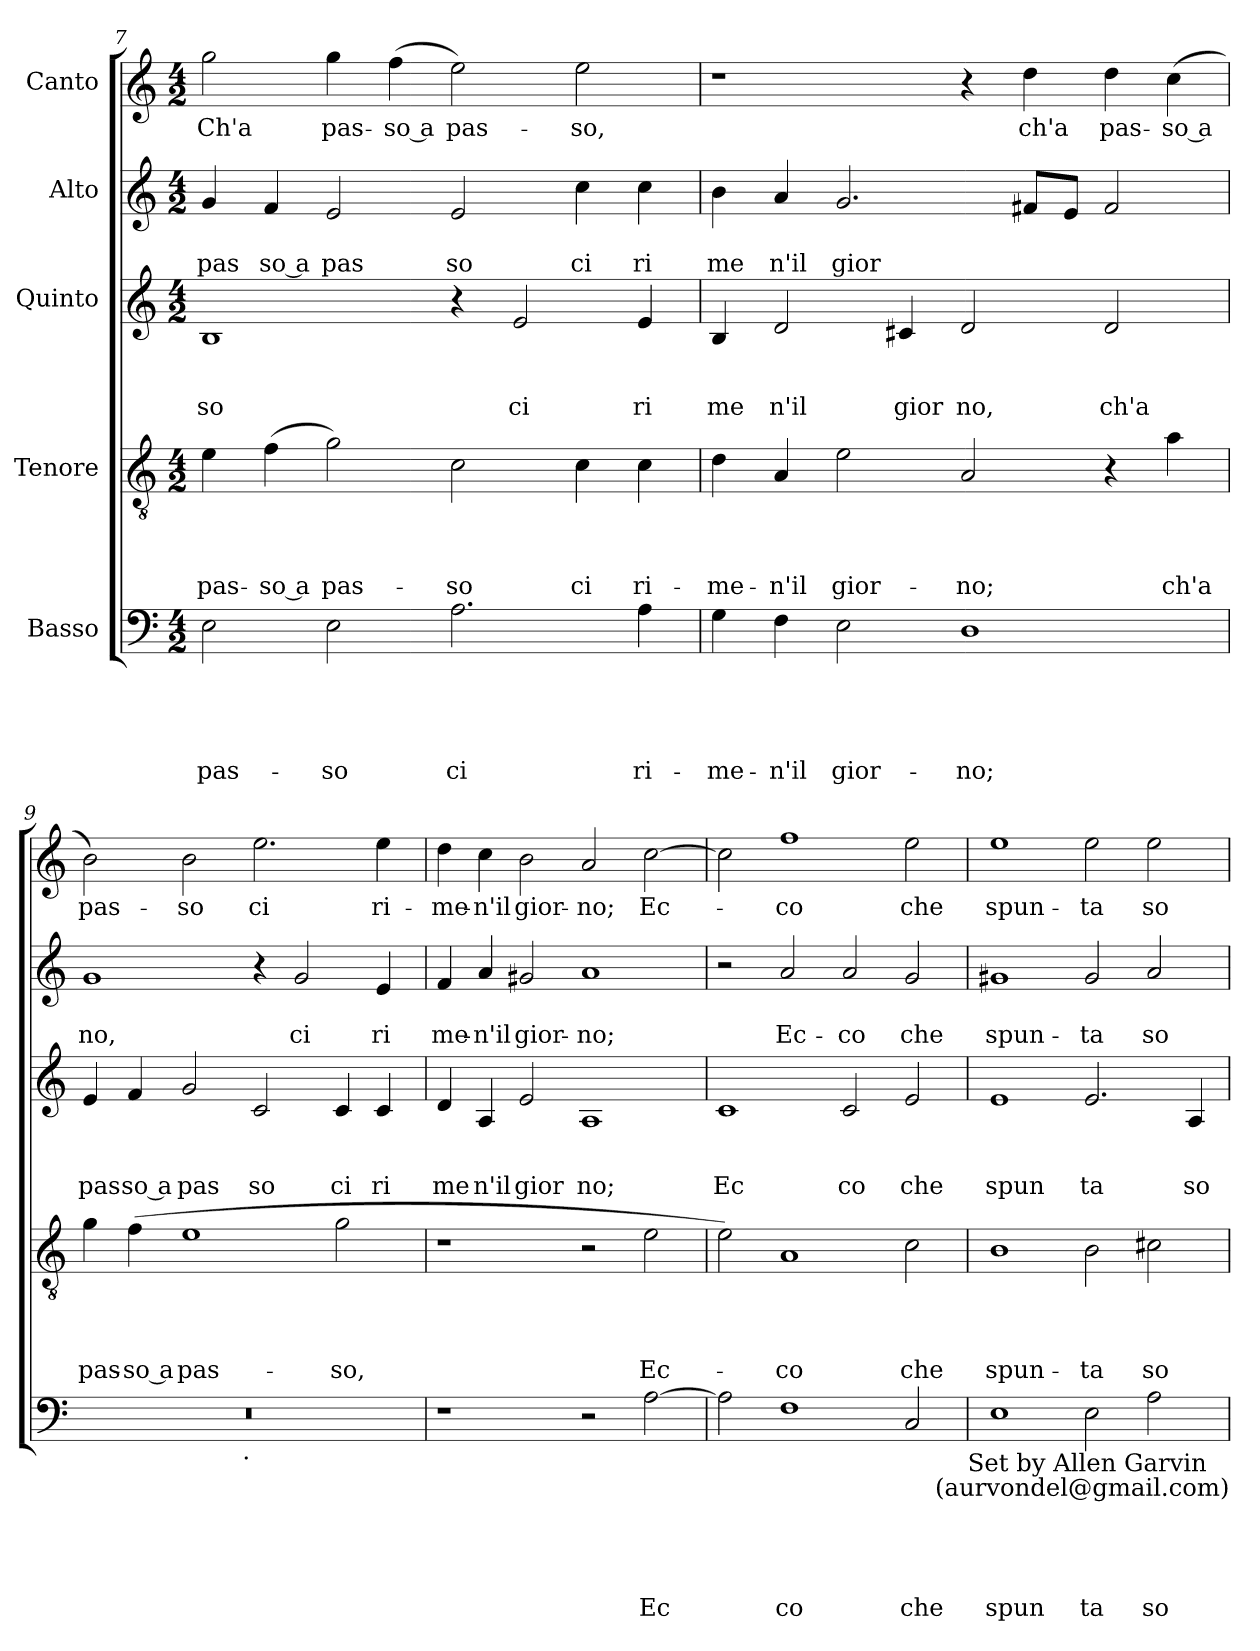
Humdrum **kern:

**kern	**text	**text	**text	**text	**text	**kern	**text	**text	**text	**text	**kern	**text	**text	**text	**kern	**text	**text	**kern	**text
*part5	*part5	*part5	*part5	*part5	*part5	*part4	*part4	*part4	*part4	*part4	*part3	*part3	*part3	*part3	*part2	*part2	*part2	*part1	*part1
*staff5	*staff5	*staff5	*staff5	*staff5	*staff5	*staff4	*staff4	*staff4	*staff4	*staff4	*staff3	*staff3	*staff3	*staff3	*staff2	*staff2	*staff2	*staff1	*staff1
*I"Basso	*	*	*	*	*	*I"Tenore	*	*	*	*	*I"Quinto	*	*	*	*I"Alto	*	*	*I"Canto	*
*clefF4	*	*	*	*	*	*clefGv2	*	*	*	*	*clefG2	*	*	*	*clefG2	*	*	*clefG2	*
*k[]	*	*	*	*	*	*k[]	*	*	*	*	*k[]	*	*	*	*k[]	*	*	*k[]	*
*C:	*	*	*	*	*	*C:	*	*	*	*	*C:	*	*	*	*C:	*	*	*C:	*
*M4/2	*	*	*	*	*	*M4/2	*	*	*	*	*M4/2	*	*	*	*M4/2	*	*	*M4/2	*
=7	=7	=7	=7	=7	=7	=7	=7	=7	=7	=7	=7	=7	=7	=7	=7	=7	=7	=7	=7
!	!	!	!	!	!LO:LY:b	!	!	!	!	!LO:LY:b	!	!	!	!LO:LY:b	!	!	!LO:LY:b	!	!LO:LY:b
2E\	.	.	.	.	pas-	4e\	.	.	.	pas-	1B	.	.	so	4g/	.	pas	2gg\	Ch'a
!	!	!	!	!	!	!	!	!	!	!LO:LY:b:rj	!	!	!	!	!	!	!LO:LY:b:rj	!	!
.	.	.	.	.	.	(<4f\	.	.	.	-so a	.	.	.	.	4f/	.	so a	.	.
!	!	!	!	!	!LO:LY:b	!	!	!	!	!LO:LY:b	!	!	!	!	!	!	!LO:LY:b	!	!LO:LY:b
2E\	.	.	.	.	-so	2g\)	.	.	.	pas-	.	.	.	.	2e/	.	pas	4gg\	pas-
!	!	!	!	!	!	!	!	!	!	!	!	!	!	!	!	!	!	!	!LO:LY:b:rj
.	.	.	.	.	.	.	.	.	.	.	.	.	.	.	.	.	.	(<4ff\	-so a
!	!	!	!	!	!LO:LY:b	!	!	!	!	!LO:LY:b	!	!	!	!	!	!	!LO:LY:b	!	!LO:LY:b
2.A\	.	.	.	.	ci	2c\	.	.	.	-so	4r	.	.	.	2e/	.	so	2ee\)	pas-
!	!	!	!	!	!	!	!	!	!	!	!	!	!	!LO:LY:b	!	!	!	!	!
.	.	.	.	.	.	.	.	.	.	.	2e/	.	.	ci	.	.	.	.	.
!	!	!	!	!	!	!	!	!	!	!LO:LY:b	!	!	!	!	!	!	!LO:LY:b	!	!LO:LY:b
.	.	.	.	.	.	4c\	.	.	.	ci	.	.	.	.	4cc\	.	ci	2ee\	-so,
!	!	!	!	!	!LO:LY:b	!	!	!	!	!LO:LY:b	!	!	!	!LO:LY:b	!	!	!LO:LY:b	!	!
4A\	.	.	.	.	ri-	4c\	.	.	.	ri-	4e/	.	.	ri	4cc\	.	ri	.	.
=8	=8	=8	=8	=8	=8	=8	=8	=8	=8	=8	=8	=8	=8	=8	=8	=8	=8	=8	=8
!	!	!	!	!	!LO:LY:b	!	!	!	!	!LO:LY:b	!	!	!	!LO:LY:b	!	!	!LO:LY:b	!	!
4G\	.	.	.	.	-me-	4d\	.	.	.	-me-	4B/	.	.	me	4b\	.	me	1r	.
!	!	!	!	!	!LO:LY:b	!	!	!	!	!LO:LY:b	!	!	!	!LO:LY:b	!	!	!LO:LY:b	!	!
4F\	.	.	.	.	-n'il	4A/	.	.	.	-n'il	2d/	.	.	n'il	4a/	.	n'il	.	.
!	!	!	!	!	!LO:LY:b	!	!	!	!	!LO:LY:b	!	!	!	!	!	!	!LO:LY:b	!	!
2E\	.	.	.	.	gior-	2e\	.	.	.	gior-	.	.	.	.	2.g/	.	gior	.	.
!	!	!	!	!	!	!	!	!	!	!	!	!	!	!LO:LY:b	!	!	!	!	!
.	.	.	.	.	.	.	.	.	.	.	4c#X/	.	.	gior	.	.	.	.	.
!	!	!	!	!	!LO:LY:b	!	!	!	!	!LO:LY:b	!	!	!	!LO:LY:b	!	!	!	!	!
1D	.	.	.	.	-no;	2A/	.	.	.	-no;	2d/	.	.	no,	.	.	.	4r	.
!	!	!	!	!	!	!	!	!	!	!	!	!	!	!	!	!	!	!	!LO:LY:b
.	.	.	.	.	.	.	.	.	.	.	.	.	.	.	8f#X/L	.	.	4dd\	ch'a
.	.	.	.	.	.	.	.	.	.	.	.	.	.	.	8e/J	.	.	.	.
!	!	!	!	!	!	!	!	!	!	!	!	!	!	!LO:LY:b	!	!	!	!	!LO:LY:b
.	.	.	.	.	.	4r	.	.	.	.	2d/	.	.	ch'a	2f#/	.	.	4dd\	pas-
!	!	!	!	!	!	!	!	!	!	!LO:LY:b	!	!	!	!	!	!	!	!	!LO:LY:b:rj
.	.	.	.	.	.	4a\	.	.	.	ch'a	.	.	.	.	.	.	.	(<4cc\	-so a
=9	=9	=9	=9	=9	=9	=9	=9	=9	=9	=9	=9	=9	=9	=9	=9	=9	=9	=9	=9
!	!	!	!	!	!	!	!	!	!	!LO:LY:b	!	!	!	!LO:LY:b	!	!	!LO:LY:b	!	!LO:LY:b
*^	*	*	*	*	*	*	*	*	*	*	*	*	*	*	*	*	*	*	*
0r	2ryy	.	.	.	.	.	4g\	.	.	.	pas-	4e/	.	.	pas	1g	.	no,	2b\)	pas-
!	!	!	!	!	!	!	!	!	!	!	!LO:LY:b:rj	!	!	!	!LO:LY:b:rj	!	!	!	!	!
.	.	.	.	.	.	.	(>4f\	.	.	.	-so a	4f/	.	.	so a	.	.	.	.	.
!	!	!	!	!	!	!	!	!	!	!	!LO:LY:b	!	!	!	!LO:LY:b	!	!	!	!	!LO:LY:b
.	4...ryy	.	.	.	.	.	1e	.	.	.	pas-	2g/	.	.	pas	.	.	.	2b\	-so
!	!LO:TX:b:t=.	!	!	!	!	!	!	!	!	!	!	!	!	!	!	!	!	!	!	!
.	1ryy	.	.	.	.	.	.	.	.	.	.	.	.	.	.	.	.	.	.	.
!	!	!	!	!	!	!	!	!	!	!	!	!	!	!	!LO:LY:b	!	!	!	!	!LO:LY:b
.	.	.	.	.	.	.	.	.	.	.	.	2c/	.	.	so	4r	.	.	2.ee\	ci
!	!	!	!	!	!	!	!	!	!	!	!	!	!	!	!	!	!	!LO:LY:b	!	!
.	.	.	.	.	.	.	.	.	.	.	.	.	.	.	.	2g/	.	ci	.	.
!	!	!	!	!	!	!	!	!	!	!	!LO:LY:b	!	!	!	!LO:LY:b	!	!	!	!	!
.	.	.	.	.	.	.	2g\	.	.	.	-so,	4c/	.	.	ci	.	.	.	.	.
!	!	!	!	!	!	!	!	!	!	!	!	!	!	!	!LO:LY:b	!	!	!LO:LY:b	!	!LO:LY:b
.	.	.	.	.	.	.	.	.	.	.	.	4c/	.	.	ri	4e/	.	ri	4ee\	ri-
.	32ryy	.	.	.	.	.	.	.	.	.	.	.	.	.	.	.	.	.	.	.
!!LO:LB:g=z
=10	=10	=10	=10	=10	=10	=10	=10	=10	=10	=10	=10	=10	=10	=10	=10	=10	=10	=10	=10	=10
!	!	!	!	!	!	!	!	!	!	!	!	!	!	!	!LO:LY:b	!	!	!LO:LY:b	!	!LO:LY:b
*v	*v	*	*	*	*	*	*	*	*	*	*	*	*	*	*	*	*	*	*	*
1r	.	.	.	.	.	1r	.	.	.	.	4d/	.	.	me	4f/	.	me-	4dd\	-me-
!	!	!	!	!	!	!	!	!	!	!	!	!	!	!LO:LY:b	!	!	!LO:LY:b	!	!LO:LY:b
.	.	.	.	.	.	.	.	.	.	.	4A/	.	.	n'il	4a/	.	-n'il	4cc\	-n'il
!	!	!	!	!	!	!	!	!	!	!	!	!	!	!LO:LY:b	!	!	!LO:LY:b	!	!LO:LY:b
.	.	.	.	.	.	.	.	.	.	.	2e/	.	.	gior	2g#X/	.	gior-	2b\	gior-
!	!	!	!	!	!	!	!	!	!	!	!	!	!	!LO:LY:b	!	!	!LO:LY:b	!	!LO:LY:b
2r	.	.	.	.	.	2r	.	.	.	.	1A	.	.	no;	1a	.	-no;	2a/	-no;
!	!	!	!	!	!LO:LY:b	!	!	!	!	!LO:LY:b	!	!	!	!	!	!	!	!	!LO:LY:b
[>2A\	.	.	.	.	Ec	2e\	.	.	.	Ec-	.	.	.	.	.	.	.	[>2cc\	Ec-
=11	=11	=11	=11	=11	=11	=11	=11	=11	=11	=11	=11	=11	=11	=11	=11	=11	=11	=11	=11
!	!	!	!	!	!	!	!	!	!	!	!	!	!	!LO:LY:b	!	!	!	!	!
2A\]	.	.	.	.	.	2e\)	.	.	.	.	1c	.	.	Ec	2r	.	.	2cc\]	.
!	!	!	!	!	!LO:LY:b	!	!	!	!	!LO:LY:b	!	!	!	!	!	!	!LO:LY:b	!	!LO:LY:b
1F	.	.	.	.	co	1A	.	.	.	-co	.	.	.	.	2a/	.	Ec-	1ff	-co
!	!	!	!	!	!	!	!	!	!	!	!	!	!	!LO:LY:b	!	!	!LO:LY:b	!	!
.	.	.	.	.	.	.	.	.	.	.	2c/	.	.	co	2a/	.	-co	.	.
!	!	!	!	!	!LO:LY:b	!	!	!	!	!LO:LY:b	!	!	!	!LO:LY:b	!	!	!LO:LY:b	!	!LO:LY:b
2C/	.	.	.	.	che	2c\	.	.	.	che	2e/	.	.	che	2g/	.	che	2ee\	che
!LO:TX:b:t=Set by Allen Garvin	!	!	!	!	!	!	!	!	!	!	!	!	!	!	!	!	!	!	!
=12	=12	=12	=12	=12	=12	=12	=12	=12	=12	=12	=12	=12	=12	=12	=12	=12	=12	=12	=12
!	!	!	!	!	!LO:LY:b	!	!	!	!	!LO:LY:b	!	!	!	!LO:LY:b	!	!	!LO:LY:b	!	!LO:LY:b
1E	.	.	.	.	spun	1B	.	.	.	spun-	1e	.	.	spun	1g#X	.	spun-	1ee	spun-
!	!	!	!	!	!LO:LY:b	!	!	!	!	!LO:LY:b	!	!	!	!LO:LY:b	!	!	!LO:LY:b	!	!LO:LY:b
2E\	.	.	.	.	ta	2B\	.	.	.	-ta	2.e/	.	.	ta	2g#/	.	-ta	2ee\	-ta
!	!	!	!	!	!LO:LY:b	!	!	!	!	!LO:LY:b	!	!	!	!	!	!	!LO:LY:b	!	!LO:LY:b
2A\	.	.	.	.	so	2c#X\	.	.	.	so-	.	.	.	.	2a/	.	so-	2ee\	so-
!	!	!	!	!	!	!	!	!	!	!	!	!	!	!LO:LY:b	!	!	!	!	!
.	.	.	.	.	.	.	.	.	.	.	4A/	.	.	so	.	.	.	.	.
!LO:TX:b:t=(aurvondel@gmail.com)	!	!	!	!	!	!	!	!	!	!	!	!	!	!	!	!	!	!	!
=	=	=	=	=	=	=	=	=	=	=	=	=	=	=	=	=	=	=	=
*-	*-	*-	*-	*-	*-	*-	*-	*-	*-	*-	*-	*-	*-	*-	*-	*-	*-	*-	*-
